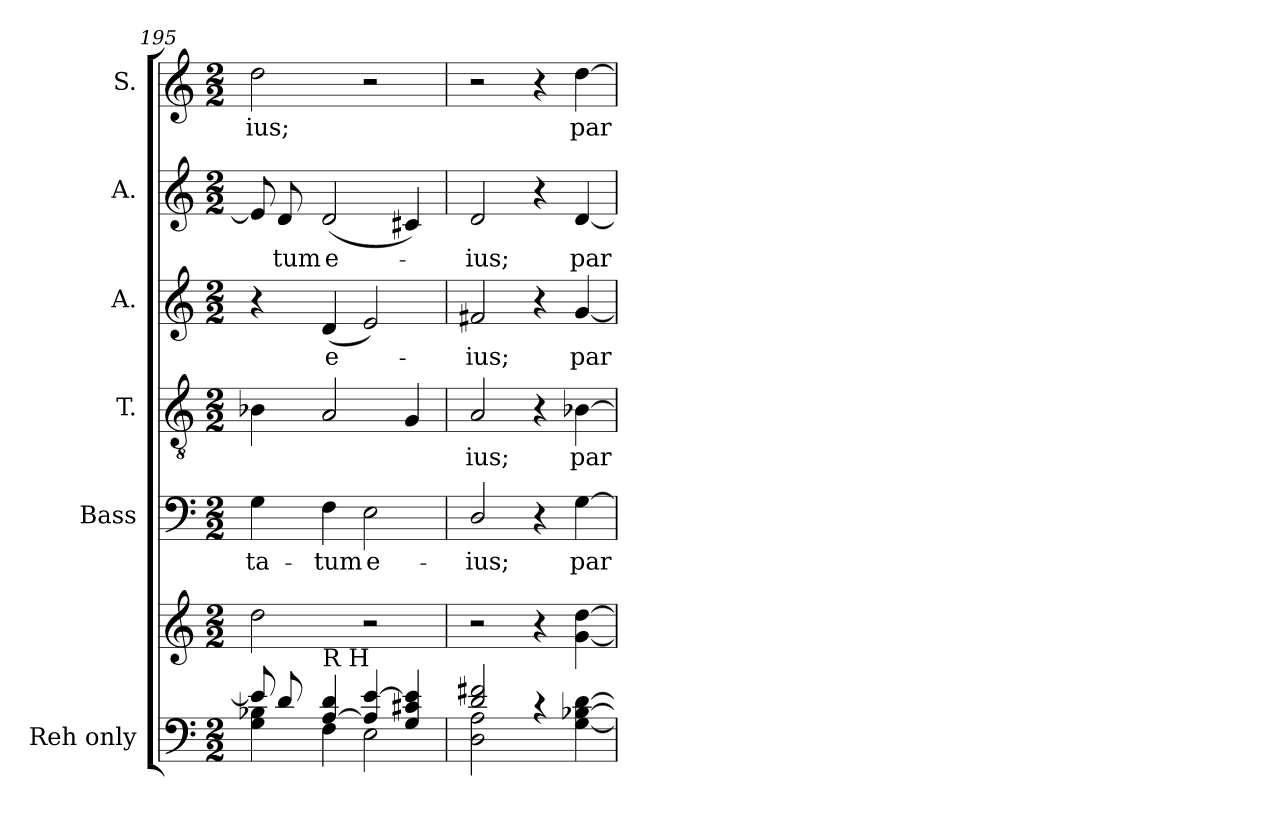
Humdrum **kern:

**kern	**kern	**kern	**text	**kern	**text	**kern	**text	**kern	**text	**kern	**text
*part6	*part6	*part5	*part5	*part4	*part4	*part3	*part3	*part2	*part2	*part1	*part1
*staff7	*staff6	*staff5	*staff5	*staff4	*staff4	*staff3	*staff3	*staff2	*staff2	*staff1	*staff1
*I"Reh only	*	*I"Bass	*	*I"T.	*	*I"A.	*	*I"A.	*	*I"S.	*
*	*	*I'B.	*	*	*	*	*	*	*	*	*
*clefF4	*clefG2	*clefF4	*	*clefGv2	*	*clefG2	*	*clefG2	*	*clefG2	*
*	*	*	*	*	*	*ITrd7c12	*	*ITrd7c12	*	*	*
*k[]	*k[]	*k[]	*	*k[]	*	*k[]	*	*k[]	*	*k[]	*
*C:	*C:	*C:	*	*C:	*	*C:	*	*C:	*	*C:	*
*M2/2	*M2/2	*M2/2	*	*M2/2	*	*M2/2	*	*M2/2	*	*M2/2	*
=195	=195	=195	=195	=195	=195	=195	=195	=195	=195	=195	=195
*^	*	*	*	*	*	*	*	*	*	*	*
!	!	!	!	!LO:LY:b	!	!	!	!	!	!	!	!LO:LY:b
4G\ 4B-X\	8e/]	2dd\	4G\	-ta-	4B-X\	.	4r	.	8E/]	.	2dd\	-ius;
!	!	!	!	!	!	!	!	!	!	!LO:LY:b	!	!
.	8d/	.	.	.	.	.	.	.	8D/	-tum	.	.
!LO:TX:a:t=R H	!	!	!	!	!	!	!	!	!	!	!	!
!	!	!	!	!LO:LY:b	!	!	!	!LO:LY:b	!	!LO:LY:b	!	!
[>4A/ 4d/	4F\	.	4F\	-tum	2A/	.	(<4D/	e-	(2D/	e-	.	.
!	!	!	!	!LO:LY:b	!	!	!	!	!	!	!	!
4A/] [>4e/	2E\	2r	2E\	e-	.	.	2E/)	.	.	.	2r	.
4G/ 4c#X/ 4e/]	.	.	.	.	4G/	.	.	.	4C#X/)	.	.	.
=196	=196	=196	=196	=196	=196	=196	=196	=196	=196	=196	=196	=196
!	!	!	!	!LO:LY:b	!	!LO:LY:b	!	!LO:LY:b	!	!LO:LY:b	!	!
2d/ 2f#X/	2D\ 2A\	2r	2D/	-ius;	2A/	-ius;	2F#X/	-ius;	2D/	-ius;	2r	.
4rc	4ryy	4r	4r	.	4r	.	4r	.	4r	.	4r	.
!	!	!	!	!LO:LY:b	!	!LO:LY:b	!	!LO:LY:b	!	!LO:LY:b	!	!LO:LY:b
4ryy	[<4G\ [>4B-X\ [>4d\	[<4g\ [>4dd\	[>4G\	par-	[<4B-X\	par-	[<4G/	par-	[<4D/	par-	[>4dd\	par-
*v	*v	*	*	*	*	*	*	*	*	*	*	*
=	=	=	=	=	=	=	=	=	=	=	=
*-	*-	*-	*-	*-	*-	*-	*-	*-	*-	*-	*-
